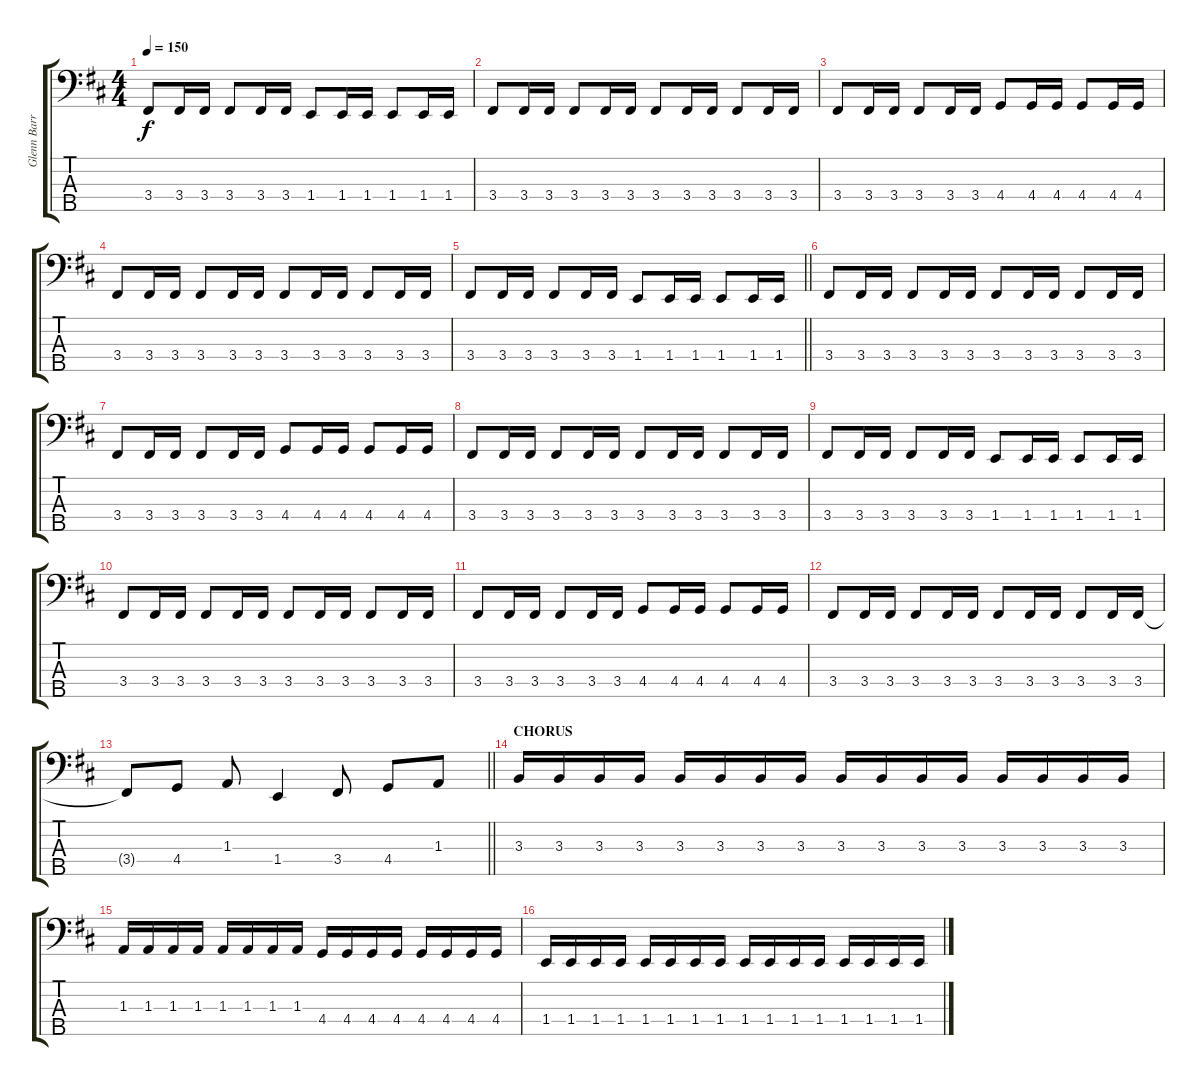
\track ("Glenn Barry" "Glenn Barr") {instrument electricbasspick}
\staff {score tabs}
\tuning (Gb2 Db2 Ab1 Eb1 Bb0) {hide}
\ts (4 4)
\tempo 150
\clef f4
\ks bminor
3.4.8{dy f} 3.4.16 3.4.16 3.4.8 3.4.16 3.4.16 1.4.8 1.4.16 1.4.16 1.4.8 1.4.16 1.4.16 |
3.4.8 3.4.16 3.4.16 3.4.8 3.4.16 3.4.16 3.4.8 3.4.16 3.4.16 3.4.8 3.4.16 3.4.16 |
3.4.8 3.4.16 3.4.16 3.4.8 3.4.16 3.4.16 4.4.8 4.4.16 4.4.16 4.4.8 4.4.16 4.4.16 |
3.4.8 3.4.16 3.4.16 3.4.8 3.4.16 3.4.16 3.4.8 3.4.16 3.4.16 3.4.8 3.4.16 3.4.16 |
\barLineRight lightlight
3.4.8 3.4.16 3.4.16 3.4.8 3.4.16 3.4.16 1.4.8 1.4.16 1.4.16 1.4.8 1.4.16 1.4.16 |
3.4.8 3.4.16 3.4.16 3.4.8 3.4.16 3.4.16 3.4.8 3.4.16 3.4.16 3.4.8 3.4.16 3.4.16 |
3.4.8 3.4.16 3.4.16 3.4.8 3.4.16 3.4.16 4.4.8 4.4.16 4.4.16 4.4.8 4.4.16 4.4.16 |
3.4.8 3.4.16 3.4.16 3.4.8 3.4.16 3.4.16 3.4.8 3.4.16 3.4.16 3.4.8 3.4.16 3.4.16 |
3.4.8 3.4.16 3.4.16 3.4.8 3.4.16 3.4.16 1.4.8 1.4.16 1.4.16 1.4.8 1.4.16 1.4.16 |
3.4.8 3.4.16 3.4.16 3.4.8 3.4.16 3.4.16 3.4.8 3.4.16 3.4.16 3.4.8 3.4.16 3.4.16 |
3.4.8 3.4.16 3.4.16 3.4.8 3.4.16 3.4.16 4.4.8 4.4.16 4.4.16 4.4.8 4.4.16 4.4.16 |
3.4.8 3.4.16 3.4.16 3.4.8 3.4.16 3.4.16 3.4.8 3.4.16 3.4.16 3.4.8 3.4.16 3.4.16 |
\barLineRight lightlight
3.4{t}.8 4.4.8 1.3.8 1.4.4 3.4.8 4.4.8 1.3.8 |
\section ("" "CHORUS")
3.3.16 3.3.16 3.3.16 3.3.16 3.3.16 3.3.16 3.3.16 3.3.16 3.3.16 3.3.16 3.3.16 3.3.16 3.3.16 3.3.16 3.3.16 3.3.16 |
1.3.16 1.3.16 1.3.16 1.3.16 1.3.16 1.3.16 1.3.16 1.3.16 4.4.16 4.4.16 4.4.16 4.4.16 4.4.16 4.4.16 4.4.16 4.4.16 |
1.4.16 1.4.16 1.4.16 1.4.16 1.4.16 1.4.16 1.4.16 1.4.16 1.4.16 1.4.16 1.4.16 1.4.16 1.4.16 1.4.16 1.4.16 1.4.16
